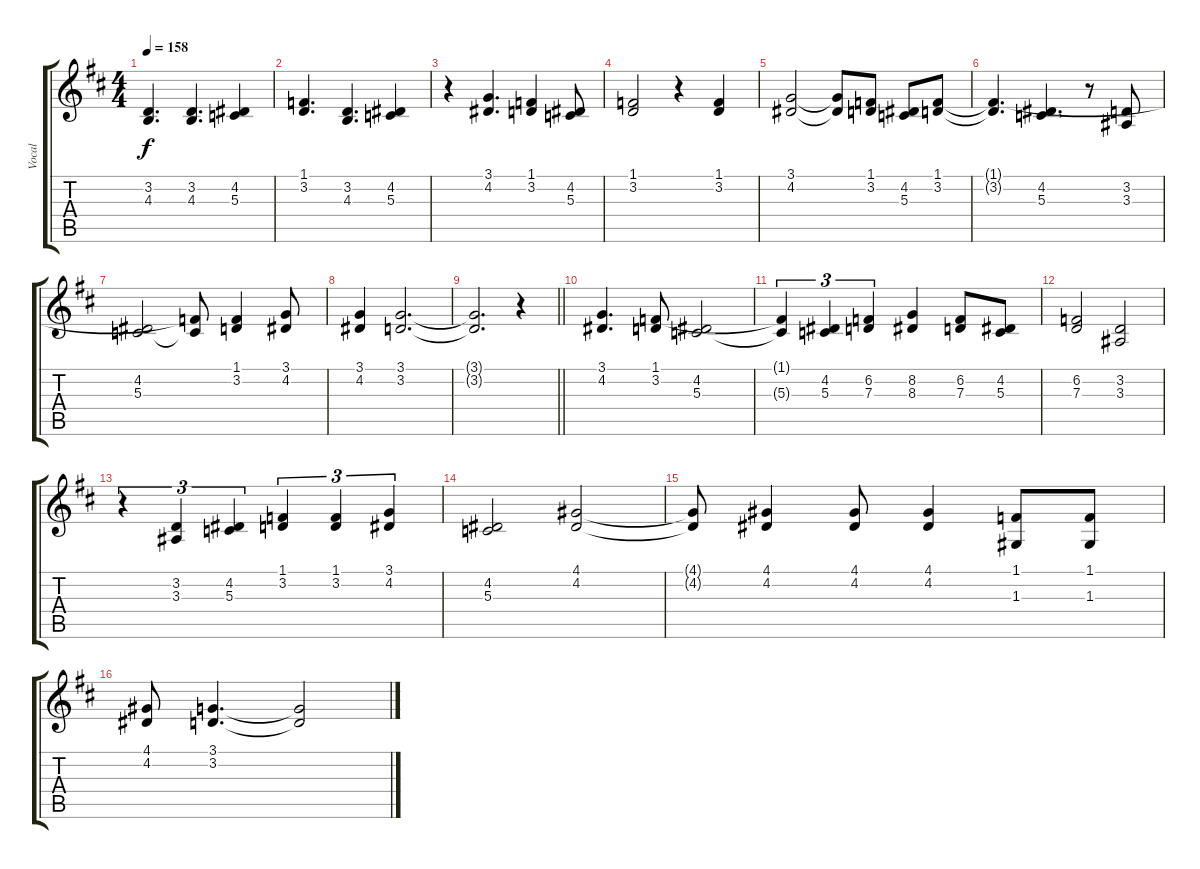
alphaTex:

\track ("Vocal" "Vocal") {instrument acousticgrandpiano}
\staff {score tabs}
\tuning (E4 B3 G3 D3 A2 E2) {hide}
\ts (4 4)
\tempo 158
\clef g2
\ks d
(3.2 4.3).4{d dy f} (3.2 4.3).4{d} (4.2 5.3).4 |
(1.1 3.2).4{d} (3.2 4.3).4{d} (4.2 5.3).4 |
r.4 (3.1 4.2).4{d} (1.1 3.2).4 (4.2 5.3).8 |
(1.1 3.2).2 r.4 (1.1 3.2).4 |
(3.1 4.2).2 (3.1{t} 4.2{t}).8 (1.1 3.2).8 (4.2 5.3).8 (1.1 3.2).8 |
(1.1{t} 3.2{t}).4{d} (4.2 5.3).4{d} r.8 (3.2 3.3).8 |
(4.2 5.3).2 (1.1{t} 5.3{t}).8 (1.1 3.2).4 (3.1 4.2).8 |
(3.1 4.2).4 (3.1 3.2).2{d} |
\barLineRight lightlight
(3.1{t} 3.2{t}).2{d} r.4 |
(3.1 4.2).4{d} (1.1 3.2).8 (4.2 5.3).2 |
(1.1{t} 5.3{t}).4{tu (3 2)} (4.2 5.3).4{tu (3 2)} (6.2 7.3).4{tu (3 2)} (8.2 8.3).4 (6.2 7.3).8 (4.2 5.3).8 |
(6.2 7.3).2 (3.2 3.3).2 |
r.4{tu (3 2)} (3.2 3.3).4{tu (3 2)} (4.2 5.3).4{tu (3 2)} (1.1 3.2).4{tu (3 2)} (1.1 3.2).4{tu (3 2)} (3.1 4.2).4{tu (3 2)} |
(4.2 5.3).2 (4.1 4.2).2 |
(4.1{t} 4.2{t}).8 (4.1 4.2).4 (4.1 4.2).8 (4.1 4.2).4 (1.1 1.3).8 (1.1 1.3).8 |
(4.1 4.2).8 (3.1 3.2).4{d} (3.1{t} 3.2{t}).2
